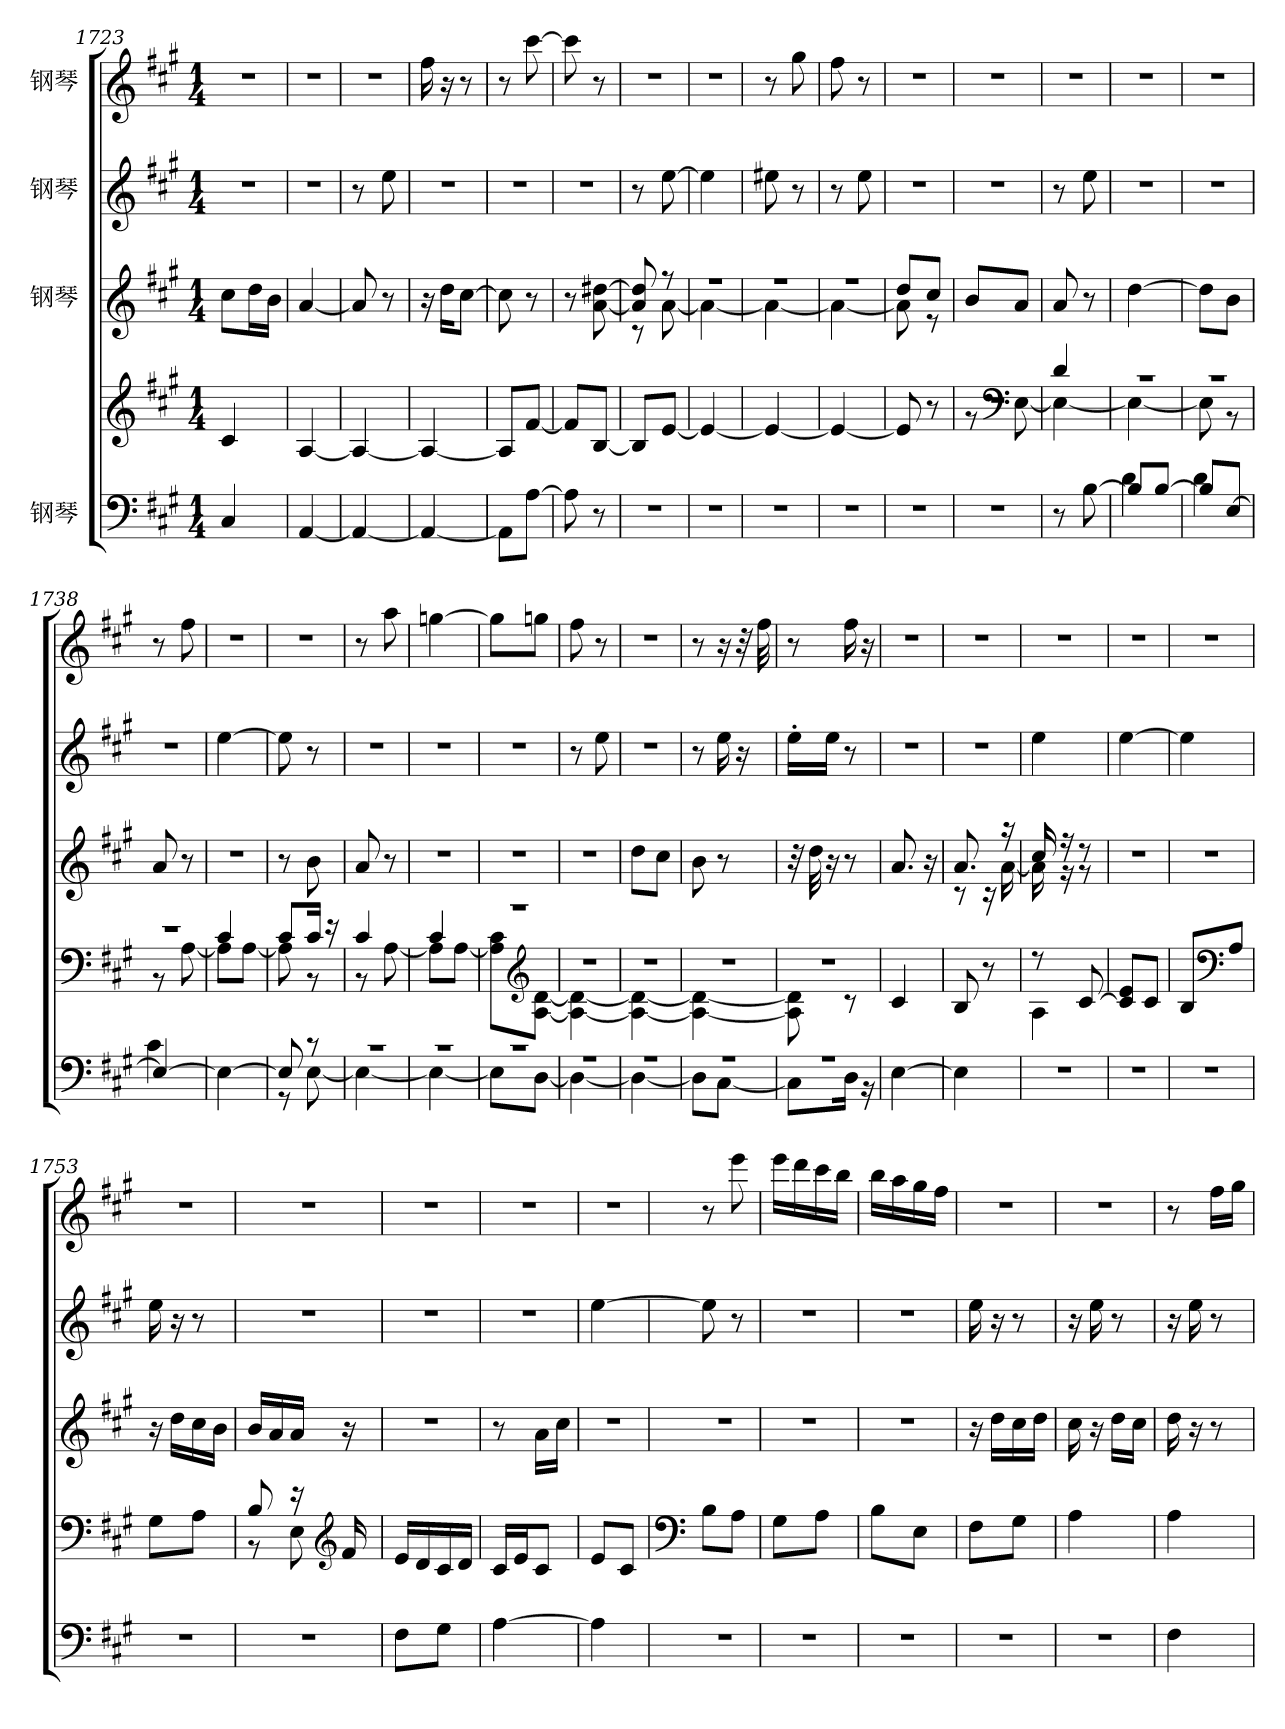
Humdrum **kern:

**kern	**kern	**kern	**kern	**kern
*part4	*part4	*part3	*part2	*part1
*staff5	*staff4	*staff3	*staff2	*staff1
*I"钢琴	*	*I"钢琴	*I"钢琴	*I"钢琴
*clefF4	*clefG2	*clefG2	*clefG2	*clefG2
*k[f#c#g#]	*k[f#c#g#]	*k[f#c#g#]	*k[f#c#g#]	*k[f#c#g#]
*M1/4	*M1/4	*M1/4	*M1/4	*M1/4
=1723	=1723	=1723	=1723	=1723
4C#/	4c#/	8cc#\L	4r	4r
.	.	16dd\L	.	.
.	.	16b\JJ	.	.
=1724	=1724	=1724	=1724	=1724
[4AA/	[4A/	[4a/	4r	4r
=1725	=1725	=1725	=1725	=1725
4AA/_	4A/_	8a/]	8r	4r
.	.	8r	8ee\	.
=1726	=1726	=1726	=1726	=1726
4AA/_	4A/_	16r	4r	16ff#\
.	.	16dd\KL	.	16r
.	.	[8cc#\J	.	8r
=1727	=1727	=1727	=1727	=1727
8AA\L]	8A/L]	8cc#\]	4r	8r
[8A\J	[8f#/J	8r	.	[8ccc#\
=1728	=1728	=1728	=1728	=1728
8A\]	8f#/L]	8r	4r	8ccc#\]
8r	[8B/J	[8a\ [8dd#X\	.	8r
=1729	=1729	=1729	=1729	=1729
*	*	*^	*	*
4r	8B/L]	8a/] 8dd#/]	8r	8r	4r
.	[8e/J	8r	[8a\	[8ee\	.
=1730	=1730	=1730	=1730	=1730	=1730
4r	4e/_	4r	4a\_	4ee\]	4r
=1731	=1731	=1731	=1731	=1731	=1731
4r	4e/_	4r	4a\_	8ee#X\	8r
.	.	.	.	8r	8gg#\
=1732	=1732	=1732	=1732	=1732	=1732
4r	4e/_	4r	4a\_	8r	8ff#\
.	.	.	.	8ee\	8r
=1733	=1733	=1733	=1733	=1733	=1733
4r	8e/]	8dd/L	8a\]	4r	4r
.	8r	8cc#/J	8r	.	.
*	*	*v	*v	*	*
!!LO:PB:g=z
=1734	=1734	=1734	=1734	=1734
*	*^	*	*	*
4r	4r	8r	8b/L	4r	4r
*	*clefF4	*	*	*	*
.	.	[8E\	8a/J	.	.
=1735	=1735	=1735	=1735	=1735	=1735
8r	4d/	4E\_	8a/	8r	4r
[8B\	.	.	8r	8ee\	.
=1736	=1736	=1736	=1736	=1736	=1736
*^	*	*	*	*	*
8B/L]	4d\	4r	4E\_	[4dd\	4r	4r
[8B/J	.	.	.	.	.	.
=1737	=1737	=1737	=1737	=1737	=1737	=1737
8B/L]	4d\	4r	8E\]	8dd\L]	4r	4r
[8E/J	.	.	8r	8b\J	.	.
=1738	=1738	=1738	=1738	=1738	=1738	=1738
4E/_	4c#\	4r	8r	8a/	4r	8r
.	.	.	[8A\	8r	.	8ff#\
*v	*v	*	*	*	*	*
=1739	=1739	=1739	=1739	=1739	=1739
4E\_	4c#/	8A\L]	4r	[4ee\	4r
.	.	[8A\J	.	.	.
=1740	=1740	=1740	=1740	=1740	=1740
*^	*	*	*	*	*
8E/]	8r	8c#/L	8A\]	8r	8ee\]	4r
8r	[8E\	16c#/Jk	8r	8b\	8r	.
.	.	16r	.	.	.	.
=1741	=1741	=1741	=1741	=1741	=1741	=1741
4r	4E\_	4c#/	8r	8a/	4r	8r
.	.	.	[8A\	8r	.	8aa\
=1742	=1742	=1742	=1742	=1742	=1742	=1742
4r	4E\_	4c#/	8A\L]	4r	4r	[4ggn\
.	.	.	[8A\J	.	.	.
=1743	=1743	=1743	=1743	=1743	=1743	=1743
4r	8E\L]	4r	8A\] 8c#\L	4r	4r	8gg\L]
*	*	*clefG2	*	*	*	*
.	[8D\J	.	[8A\ [8d\J	.	.	8ggn\J
!!LO:LB:g=z
=1744	=1744	=1744	=1744	=1744	=1744	=1744
4r	4D\_	4r	4A\_ 4d\_	4r	8r	8ff#\
.	.	.	.	.	8ee\	8r
=1745	=1745	=1745	=1745	=1745	=1745	=1745
4r	4D\_	4r	4A\_ 4d\_	8dd\L	4r	4r
.	.	.	.	8cc#\J	.	.
=1746	=1746	=1746	=1746	=1746	=1746	=1746
4r	8D\L]	4r	4A\_ 4d\_	8b\	8r	8r
.	[8C#\J	.	.	8r	16ee\	16r
.	.	.	.	.	16r	32r
.	.	.	.	.	.	32ff#\
=1747	=1747	=1747	=1747	=1747	=1747	=1747
4r	8C#\L]	4r	8A\] 8d\]	32r	16ee'\LL	8r
.	.	.	.	32dd\	.	.
.	.	.	.	16r	16ee\JJ	.
.	16D\Jk	.	8r	8r	8r	16ff#\
.	16r	.	.	.	.	16r
*v	*v	*	*	*	*	*
*	*v	*v	*	*	*
=1748	=1748	=1748	=1748	=1748
[4E\	4c#/	8.a/	4r	4r
.	.	16r	.	.
=1749	=1749	=1749	=1749	=1749
*	*	*^	*	*
4E\]	8B/	8.a/	8r	4r	4r
.	8r	.	16r	.	.
.	.	16r	[16a\	.	.
=1750	=1750	=1750	=1750	=1750	=1750
*	*^	*	*	*	*
4r	8r	4A\	16cc#/	16a\]	4ee\	4r
.	.	.	16r	16r	.	.
.	[8c#/	.	8r	8r	.	.
*	*v	*v	*	*	*	*
*	*	*v	*v	*	*
=1751	=1751	=1751	=1751	=1751
4r	8c#/] 8e/L	4r	[4ee\	4r
.	8c#/J	.	.	.
=1752	=1752	=1752	=1752	=1752
4r	8B/L	4r	4ee\]	4r
*	*clefF4	*	*	*
.	8A/J	.	.	.
!!LO:PB:g=z
=1753	=1753	=1753	=1753	=1753
4r	8G#\L	16r	16ee\	4r
.	.	16dd\LL	16r	.
.	8A\J	16cc#\	8r	.
.	.	16b\JJ	.	.
=1754	=1754	=1754	=1754	=1754
*	*^	*	*	*
4r	8B/	8r	16b/LL	4r	4r
.	.	.	16a/	.	.
.	16r	8E\	16a/JJ	.	.
*	*clefG2	*	*	*	*
.	16f#/	.	16r	.	.
*	*v	*v	*	*	*
=1755	=1755	=1755	=1755	=1755
8F#\L	16e/LL	4r	4r	4r
.	16d/	.	.	.
8G#\J	16c#/	.	.	.
.	16d/JJ	.	.	.
=1756	=1756	=1756	=1756	=1756
[4A\	16c#/LL	8r	4r	4r
.	16e/J	.	.	.
.	8c#/J	16a\LL	.	.
.	.	16cc#\JJ	.	.
=1757	=1757	=1757	=1757	=1757
4A\]	8e/L	4r	[4ee\	4r
.	8c#/J	.	.	.
=1758	=1758	=1758	=1758	=1758
*	*clefF4	*	*	*
4r	8B\L	4r	8ee\]	8r
.	8A\J	.	8r	8eee\
=1759	=1759	=1759	=1759	=1759
4r	8G#\L	4r	4r	16eee\LL
.	.	.	.	16ddd\
.	8A\J	.	.	16ccc#\
.	.	.	.	16bb\JJ
!!LO:LB:g=z
=1760	=1760	=1760	=1760	=1760
4r	8B\L	4r	4r	16bb\LL
.	.	.	.	16aa\
.	8E\J	.	.	16gg#\
.	.	.	.	16ff#\JJ
=1761	=1761	=1761	=1761	=1761
4r	8F#\L	16r	16ee\	4r
.	.	16dd\LL	16r	.
.	8G#\J	16cc#\	8r	.
.	.	16dd\JJ	.	.
=1762	=1762	=1762	=1762	=1762
4r	4A\	16cc#\	16r	4r
.	.	16r	16ee\	.
.	.	16dd\LL	8r	.
.	.	16cc#\JJ	.	.
=1763	=1763	=1763	=1763	=1763
4F#\	4A\	16dd\	16r	8r
.	.	16r	16ee\	.
.	.	8r	8r	16ff#\LL
.	.	.	.	16gg#\JJ
=	=	=	=	=
*-	*-	*-	*-	*-
